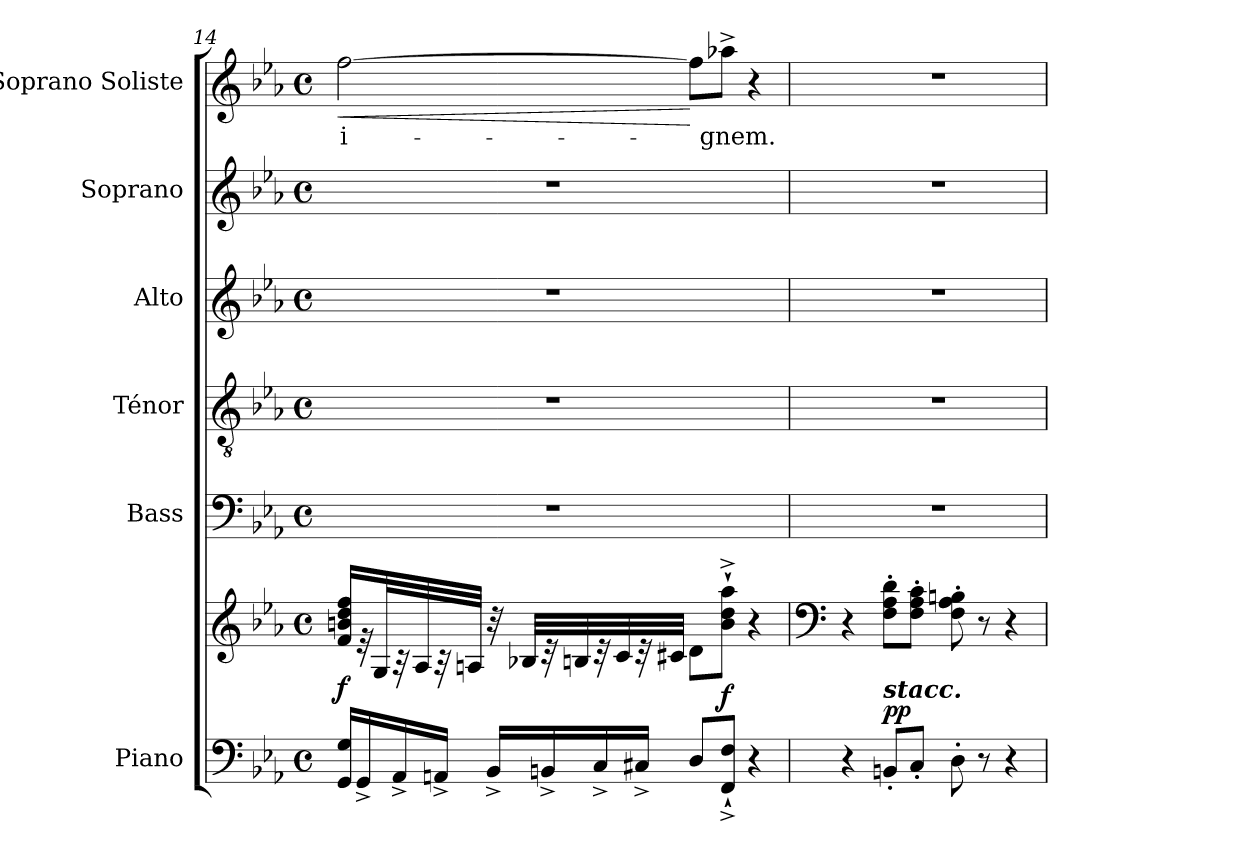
**kern	**kern	**dynam	**kern	**kern	**kern	**kern	**kern	**text	**dynam
*part6	*part6	*part6	*part5	*part4	*part3	*part2	*part1	*part1	*part1
*staff7	*staff6	*staff6/7	*staff5	*staff4	*staff3	*staff2	*staff1	*staff1	*staff1
*I"Piano	*	*	*I"Bass	*I"Ténor	*I"Alto	*I"Soprano	*I"Soprano Soliste	*	*
*I'Pno.	*	*	*I'B.	*I'T.	*I'A.	*I'S.	*	*	*
!!LO:LB:g=z
*clefF4	*clefG2	*	*clefF4	*clefGv2	*clefG2	*clefG2	*clefG2	*	*
*k[b-e-a-]	*k[b-e-a-]	*	*k[b-e-a-]	*k[b-e-a-]	*k[b-e-a-]	*k[b-e-a-]	*k[b-e-a-]	*	*
*M4/4	*M4/4	*	*M4/4	*M4/4	*M4/4	*M4/4	*M4/4	*	*
*met(c)	*met(c)	*	*met(c)	*met(c)	*met(c)	*met(c)	*met(c)	*	*
=14	=14	=14	=14	=14	=14	=14	=14	=14	=14
!	!	!LO:DY:a=2	!	!	!	!	!	!	!LO:HP:b
16GG/ 16G/LL	16f/ 16bn/ 16dd/ 16ff/LL	f	1r	1r	1r	1r	[2ff\	i-	<
16GG^/	32r	.	.	.	.	.	.	.	.
.	32G/L	.	.	.	.	.	.	.	.
16AA-^/	32r	.	.	.	.	.	.	.	.
.	32A-/	.	.	.	.	.	.	.	.
16AAn^/JJ	32r	.	.	.	.	.	.	.	.
.	32An/JJJ	.	.	.	.	.	.	.	.
16BB-^/LL	32r	.	.	.	.	.	.	.	.
.	32B-X/LLL	.	.	.	.	.	.	.	.
16BBn^/	32r	.	.	.	.	.	.	.	.
.	32Bn/	.	.	.	.	.	.	.	.
16C^/	32r	.	.	.	.	.	.	.	.
.	32c/	.	.	.	.	.	.	.	.
16C#X^/JJ	32r	.	.	.	.	.	.	.	.
.	32c#X/JJJ	.	.	.	.	.	.	.	.
8D/L	8d\L	.	.	.	.	.	8ff\L]	.	[
!	!	!LO:DY:a=2	!	!	!	!	!	!	!
8FF/`^ 8F/`^J	8b\`^ 8dd\`^ 8aa-\`^J	f	.	.	.	.	8aa-X^\J	-gnem.	.
4r	4r	.	.	.	.	.	4r	.	.
=15	=15	=15	=15	=15	=15	=15	=15	=15	=15
*	*clefF4	*	*	*	*	*	*	*	*
4r	4r	.	1r	1r	1r	1r	1r	.	.
!LO:TX:a:Bi:t=stacc.	!	!	!	!	!	!	!	!	!
!	!	!LO:DY:a=2	!	!	!	!	!	!	!
8BBn'/L	8F\' 8A-\' 8d\'L	pp	.	.	.	.	.	.	.
8C'/J	8F\' 8A-\' 8c\'J	.	.	.	.	.	.	.	.
8D'\	8F\' 8A-\' 8Bn\'	.	.	.	.	.	.	.	.
8r	8r	.	.	.	.	.	.	.	.
4r	4r	.	.	.	.	.	.	.	.
=	=	=	=	=	=	=	=	=	=
*-	*-	*-	*-	*-	*-	*-	*-	*-	*-
